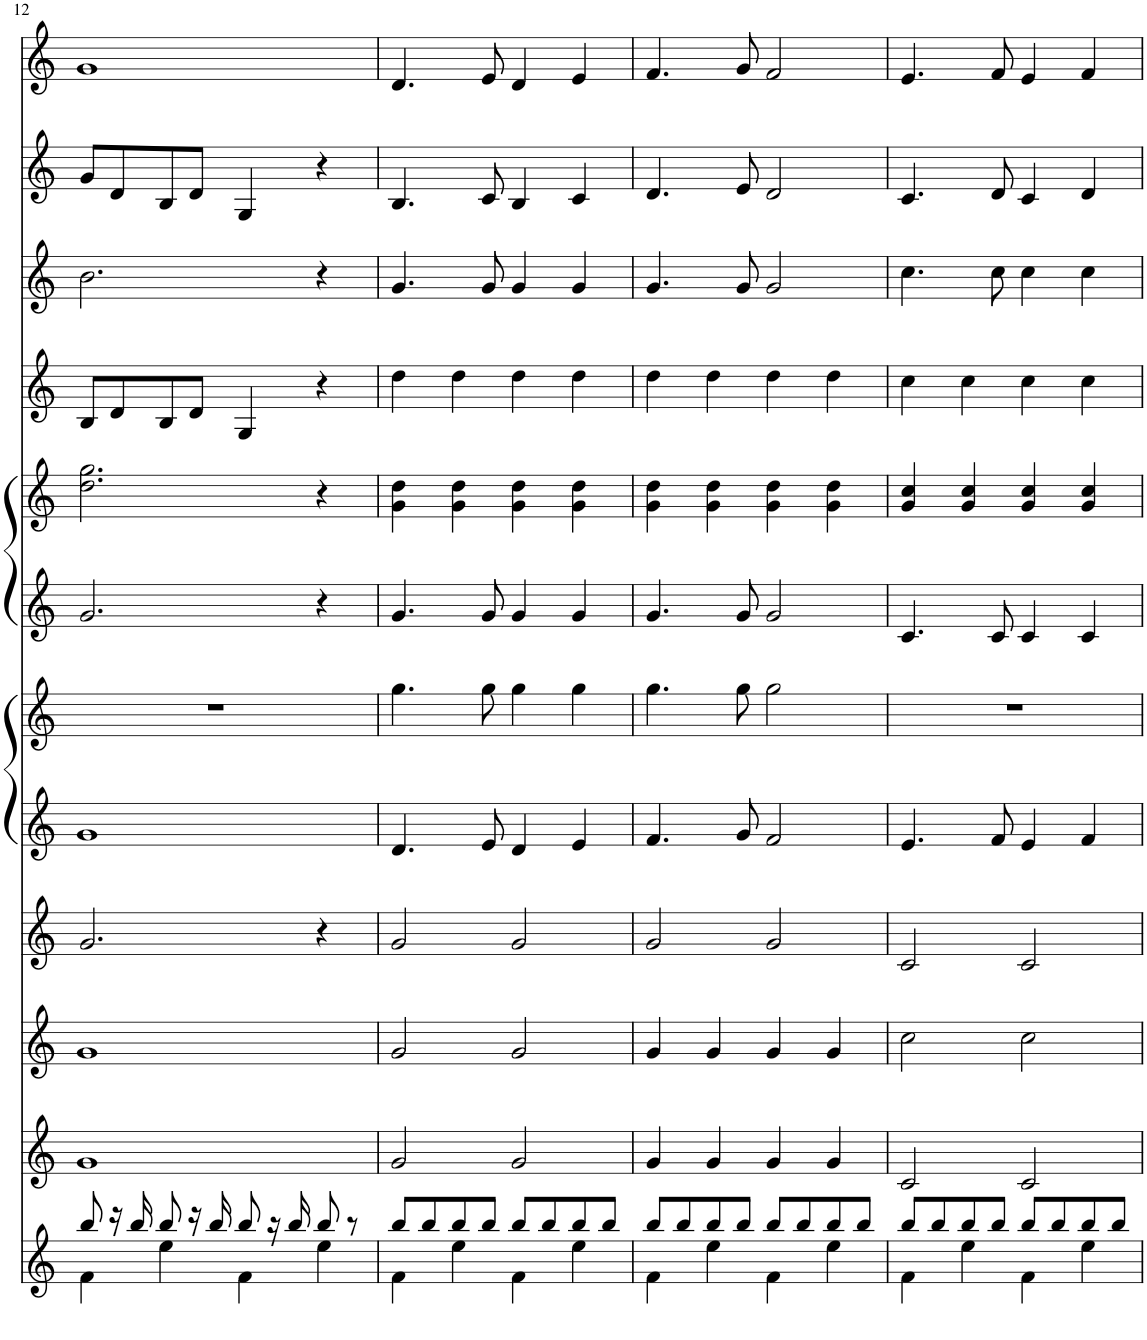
**kern	**kern	**kern	**kern	**kern	**kern	**kern	**kern	**kern	**kern	**kern	**kern
*part1	*part1	*part1	*part1	*part1	*part1	*part1	*part1	*part1	*part1	*part1	*part1
*staff12	*staff11	*staff10	*staff9	*staff8	*staff7	*staff6	*staff5	*staff4	*staff3	*staff2	*staff1
*I"Piano	*	*	*	*	*	*	*	*	*	*	*
*I'Pno	*	*	*	*	*	*	*	*	*	*	*
!!LO:PB:g=z
*clefG2	*clefG2	*clefG2	*clefG2	*clefG2	*clefG2	*clefG2	*clefG2	*clefG2	*clefG2	*clefG2	*clefG2
*k[]	*k[]	*k[]	*k[]	*k[]	*k[]	*k[]	*k[]	*k[]	*k[]	*k[]	*k[]
*M4/4	*M4/4	*M4/4	*M4/4	*M4/4	*M4/4	*M4/4	*M4/4	*M4/4	*M4/4	*M4/4	*M4/4
=12	=12	=12	=12	=12	=12	=12	=12	=12	=12	=12	=12
*^	*	*	*	*	*	*	*	*	*	*	*
8bb/	4f\	1g	1g	2.g/	1g	1r	2.g/	2.dd\ 2.gg\	8B/L	2.b\	8g/L	1g
16r	.	.	.	.	.	.	.	.	8d/	.	8d/	.
16bb/	.	.	.	.	.	.	.	.	.	.	.	.
8bb/	4ee\	.	.	.	.	.	.	.	8B/	.	8B/	.
16r	.	.	.	.	.	.	.	.	8d/J	.	8d/J	.
16bb/	.	.	.	.	.	.	.	.	.	.	.	.
8bb/	4f\	.	.	.	.	.	.	.	4G/	.	4G/	.
16r	.	.	.	.	.	.	.	.	.	.	.	.
16bb/	.	.	.	.	.	.	.	.	.	.	.	.
8bb/	4ee\	.	.	4r	.	.	4r	4r	4r	4r	4r	.
8r	.	.	.	.	.	.	.	.	.	.	.	.
=13	=13	=13	=13	=13	=13	=13	=13	=13	=13	=13	=13	=13
8bb/L	4f\	2g/	2g/	2g/	4.d/	4.gg\	4.g/	4g\ 4dd\	4dd\	4.g/	4.B/	4.d/
8bb/	.	.	.	.	.	.	.	.	.	.	.	.
8bb/	4ee\	.	.	.	.	.	.	4g\ 4dd\	4dd\	.	.	.
8bb/J	.	.	.	.	8e/	8gg\	8g/	.	.	8g/	8c/	8e/
8bb/L	4f\	2g/	2g/	2g/	4d/	4gg\	4g/	4g\ 4dd\	4dd\	4g/	4B/	4d/
8bb/	.	.	.	.	.	.	.	.	.	.	.	.
8bb/	4ee\	.	.	.	4e/	4gg\	4g/	4g\ 4dd\	4dd\	4g/	4c/	4e/
8bb/J	.	.	.	.	.	.	.	.	.	.	.	.
=14	=14	=14	=14	=14	=14	=14	=14	=14	=14	=14	=14	=14
8bb/L	4f\	4g/	4g/	2g/	4.f/	4.gg\	4.g/	4g\ 4dd\	4dd\	4.g/	4.d/	4.f/
8bb/	.	.	.	.	.	.	.	.	.	.	.	.
8bb/	4ee\	4g/	4g/	.	.	.	.	4g\ 4dd\	4dd\	.	.	.
8bb/J	.	.	.	.	8g/	8gg\	8g/	.	.	8g/	8e/	8g/
8bb/L	4f\	4g/	4g/	2g/	2f/	2gg\	2g/	4g\ 4dd\	4dd\	2g/	2d/	2f/
8bb/	.	.	.	.	.	.	.	.	.	.	.	.
8bb/	4ee\	4g/	4g/	.	.	.	.	4g\ 4dd\	4dd\	.	.	.
8bb/J	.	.	.	.	.	.	.	.	.	.	.	.
=15	=15	=15	=15	=15	=15	=15	=15	=15	=15	=15	=15	=15
8bb/L	4f\	2c/	2cc\	2c/	4.e/	1r	4.c/	4g/ 4cc/	4cc\	4.cc\	4.c/	4.e/
8bb/	.	.	.	.	.	.	.	.	.	.	.	.
8bb/	4ee\	.	.	.	.	.	.	4g/ 4cc/	4cc\	.	.	.
8bb/J	.	.	.	.	8f/	.	8c/	.	.	8cc\	8d/	8f/
8bb/L	4f\	2c/	2cc\	2c/	4e/	.	4c/	4g/ 4cc/	4cc\	4cc\	4c/	4e/
8bb/	.	.	.	.	.	.	.	.	.	.	.	.
8bb/	4ee\	.	.	.	4f/	.	4c/	4g/ 4cc/	4cc\	4cc\	4d/	4f/
8bb/J	.	.	.	.	.	.	.	.	.	.	.	.
*v	*v	*	*	*	*	*	*	*	*	*	*	*
=	=	=	=	=	=	=	=	=	=	=	=
*-	*-	*-	*-	*-	*-	*-	*-	*-	*-	*-	*-
